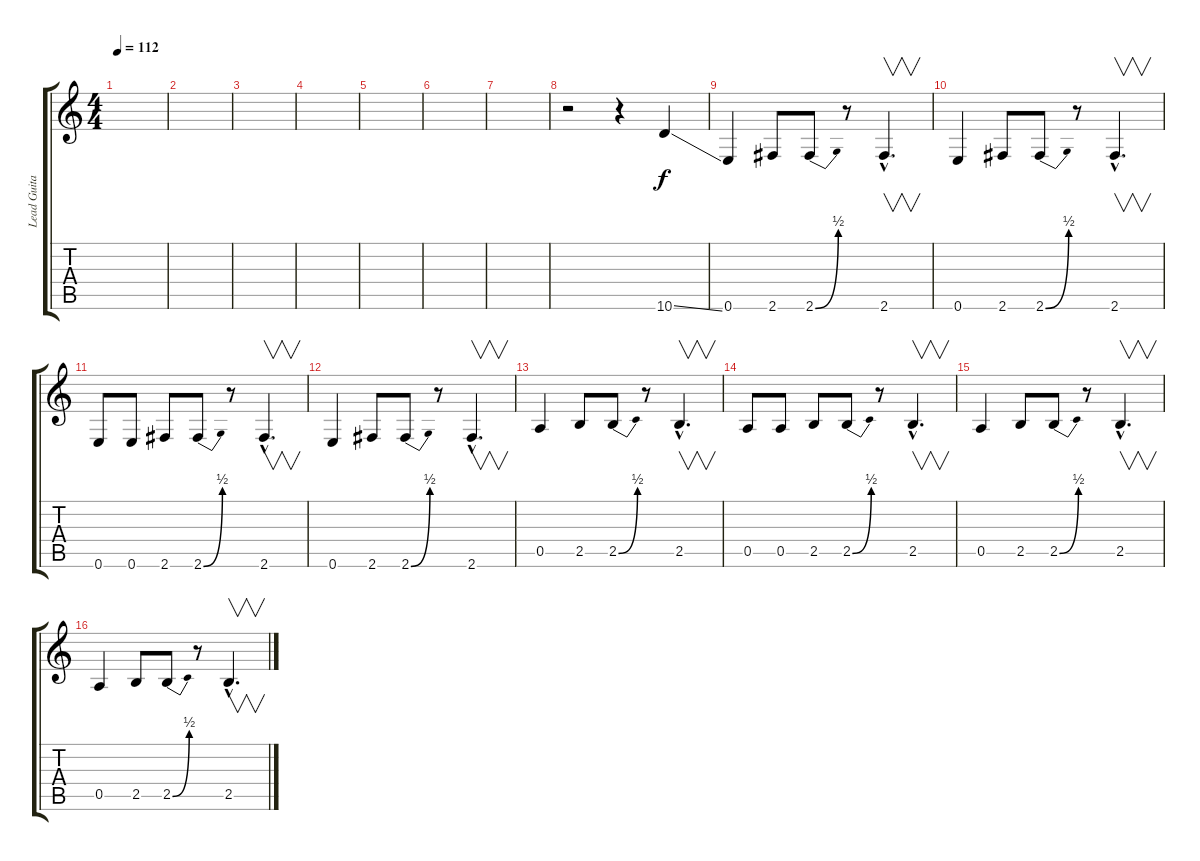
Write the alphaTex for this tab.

\track ("Lead Guitar 1" "Lead Guita") {instrument distortionguitar}
\staff {score tabs}
\tuning (E4 B3 G3 D3 A2 E2) {hide}
\ts (4 4)
\tempo 112
\clef g2
\ks c
|
|
|
|
|
|
|
r.2 r.4 10.6{ss}.4 |
0.6.4 2.6.8 2.6{be (bend 0 0 60 2)}.8 r.8 2.6{hac}.4{v d} |
0.6.4 2.6.8 2.6{be (bend 0 0 60 2)}.8 r.8 2.6{hac}.4{v d} |
0.6.8 0.6.8 2.6.8 2.6{be (bend 0 0 60 2)}.8 r.8 2.6{hac}.4{v d} |
0.6.4 2.6.8 2.6{be (bend 0 0 60 2)}.8 r.8 2.6{hac}.4{v d} |
0.5.4 2.5.8 2.5{be (bend 0 0 60 2)}.8 r.8 2.5{hac}.4{v d} |
0.5.8 0.5.8 2.5.8 2.5{be (bend 0 0 60 2)}.8 r.8 2.5{hac}.4{v d} |
0.5.4 2.5.8 2.5{be (bend 0 0 60 2)}.8 r.8 2.5{hac}.4{v d} |
0.5.4 2.5.8 2.5{be (bend 0 0 60 2)}.8 r.8 2.5{hac}.4{v d}
